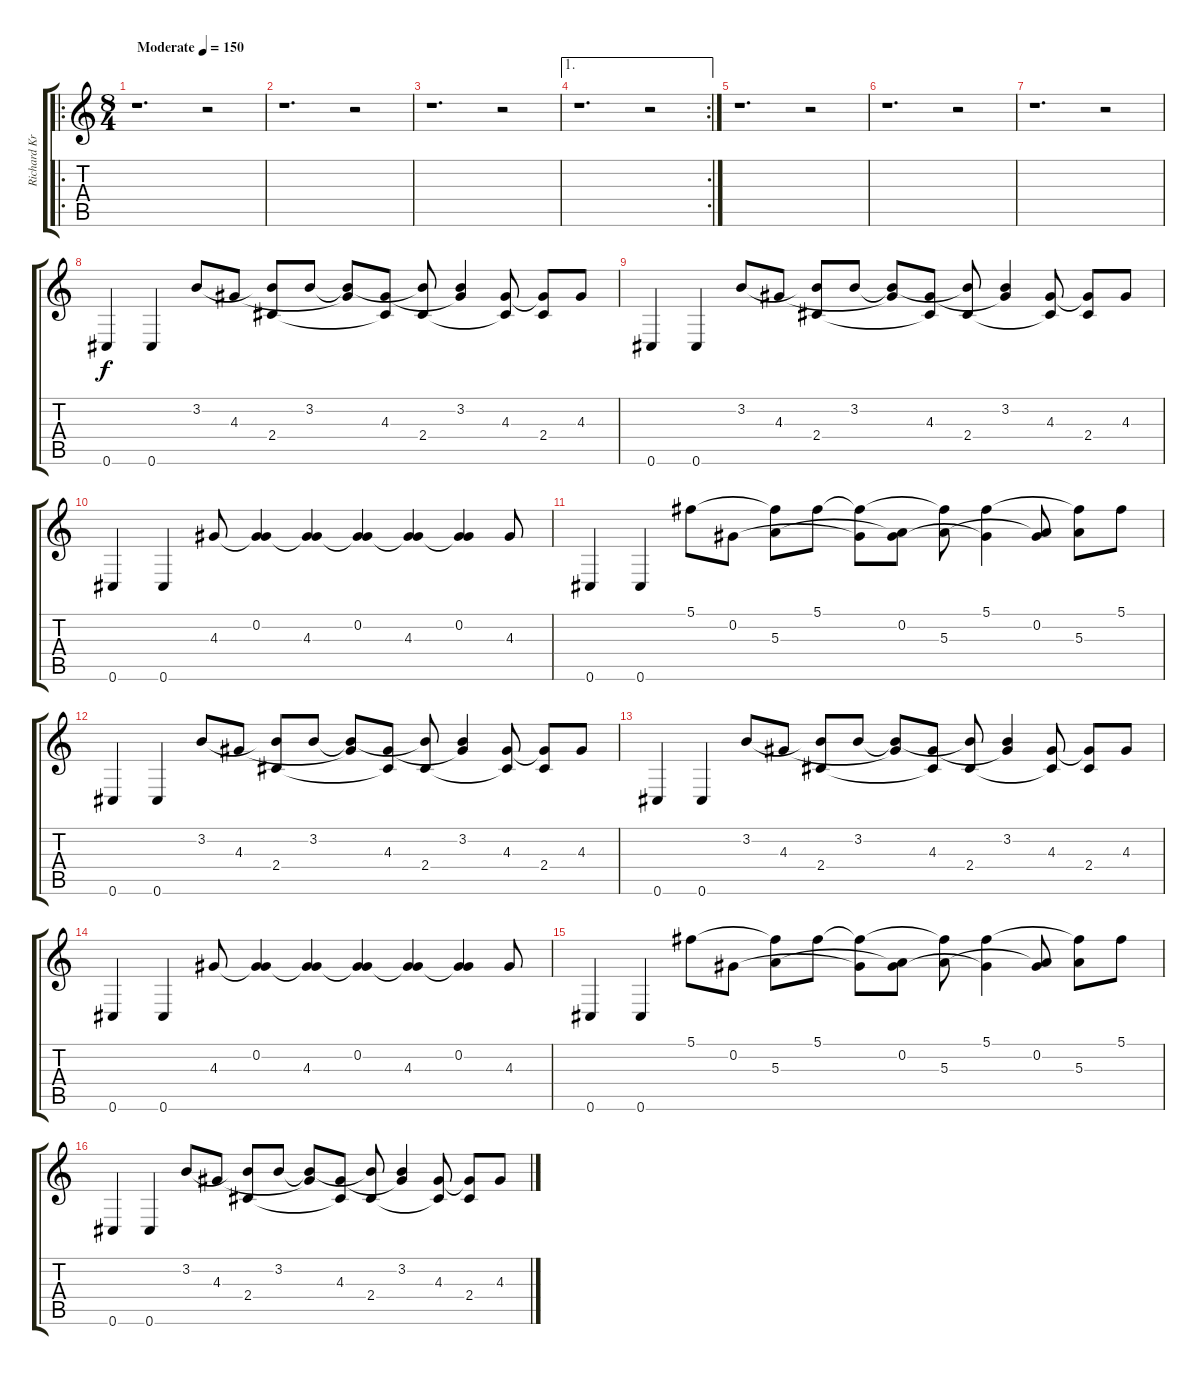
\track ("Richard Kronheim" "Richard Kr") {instrument distortionguitar}
\staff {score tabs}
\tuning (Db4 Ab3 E3 B2 Gb2 Db2) {hide}
\ro
\ts (8 4)
\tempo (150 "Moderate")
\clef g2
\ks c
r.1{d dy f instrument distortionguitar} r.2 |
r.1{d} r.2 |
r.1{d} r.2 |
\ae 1
\rc 2
r.1{d} r.2 |
r.1{d} r.2 |
r.1{d} r.2 |
r.1{d} r.2 |
0.6.4 0.6.4 3.2.8 4.3.8 (3.2{t} 2.4).8 3.2.8 (3.2{t} 4.3{t}).8 (4.3 2.4{t}).8 (3.2{t} 2.4).8 (3.2 4.3{t}).4 (4.3 2.4{t}).8 (4.3{t} 2.4).8 4.3.8 |
0.6.4 0.6.4 3.2.8 4.3.8 (3.2{t} 2.4).8 3.2.8 (3.2{t} 4.3{t}).8 (4.3 2.4{t}).8 (3.2{t} 2.4).8 (3.2 4.3{t}).4 (4.3 2.4{t}).8 (4.3{t} 2.4).8 4.3.8 |
0.6.4 0.6.4 4.3.8 (0.2 4.3{t}).4 (0.2{t} 4.3).4 (0.2 4.3{t}).4 (0.2{t} 4.3).4 (0.2 4.3{t}).4 4.3.8 |
0.6.4 0.6.4 5.1.8 0.2.8 (5.1{t} 5.3).8 5.1.8 (5.1{t} 0.2{t}).8 (0.2 5.3{t}).8 (5.1{t} 5.3).8 (5.1 0.2{t}).4 (0.2 5.3{t}).8 (5.1{t} 5.3).8 5.1.8 |
0.6.4 0.6.4 3.2.8 4.3.8 (3.2{t} 2.4).8 3.2.8 (3.2{t} 4.3{t}).8 (4.3 2.4{t}).8 (3.2{t} 2.4).8 (3.2 4.3{t}).4 (4.3 2.4{t}).8 (4.3{t} 2.4).8 4.3.8 |
0.6.4 0.6.4 3.2.8 4.3.8 (3.2{t} 2.4).8 3.2.8 (3.2{t} 4.3{t}).8 (4.3 2.4{t}).8 (3.2{t} 2.4).8 (3.2 4.3{t}).4 (4.3 2.4{t}).8 (4.3{t} 2.4).8 4.3.8 |
0.6.4 0.6.4 4.3.8 (0.2 4.3{t}).4 (0.2{t} 4.3).4 (0.2 4.3{t}).4 (0.2{t} 4.3).4 (0.2 4.3{t}).4 4.3.8 |
0.6.4 0.6.4 5.1.8 0.2.8 (5.1{t} 5.3).8 5.1.8 (5.1{t} 0.2{t}).8 (0.2 5.3{t}).8 (5.1{t} 5.3).8 (5.1 0.2{t}).4 (0.2 5.3{t}).8 (5.1{t} 5.3).8 5.1.8 |
0.6.4 0.6.4 3.2.8 4.3.8 (3.2{t} 2.4).8 3.2.8 (3.2{t} 4.3{t}).8 (4.3 2.4{t}).8 (3.2{t} 2.4).8 (3.2 4.3{t}).4 (4.3 2.4{t}).8 (4.3{t} 2.4).8 4.3.8
